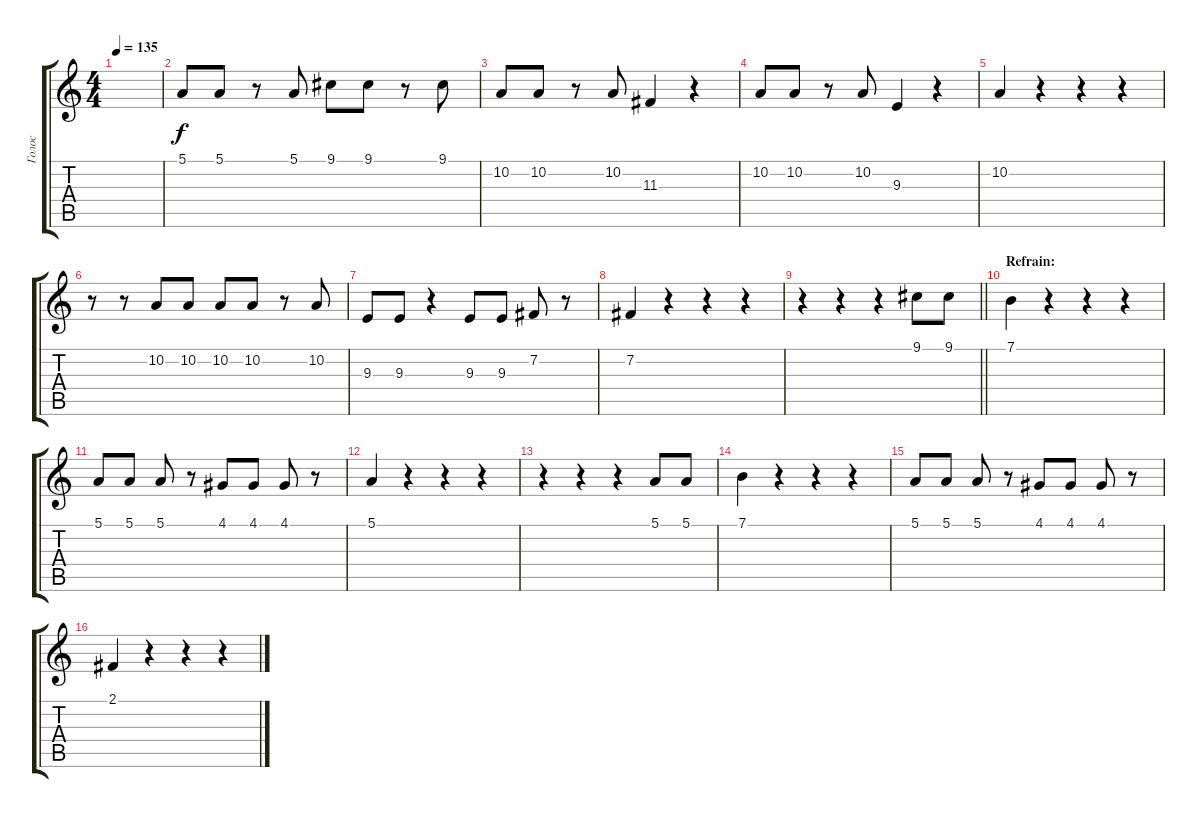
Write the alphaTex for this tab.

\track ("Голос" "Голос") {instrument fx4atmosphere}
\staff {score tabs}
\tuning (E4 B3 G3 D3 A2 E2) {hide}
\ts (4 4)
\tempo 135
\clef g2
\ks c
|
5.1.8 5.1.8 r.8 5.1.8 9.1.8 9.1.8 r.8 9.1.8 |
10.2.8 10.2.8 r.8 10.2.8 11.3.4 r.4 |
10.2.8 10.2.8 r.8 10.2.8 9.3.4 r.4 |
10.2.4 r.4 r.4 r.4 |
r.8 r.8 10.2.8 10.2.8 10.2.8 10.2.8 r.8 10.2.8 |
9.3.8 9.3.8 r.4 9.3.8 9.3.8 7.2.8 r.8 |
7.2.4 r.4 r.4 r.4 |
\barLineRight lightlight
r.4 r.4 r.4 9.1.8 9.1.8 |
\section ("" "Refrain:")
7.1.4 r.4 r.4 r.4 |
5.1.8 5.1.8 5.1.8 r.8 4.1.8 4.1.8 4.1.8 r.8 |
5.1.4 r.4 r.4 r.4 |
r.4 r.4 r.4 5.1.8 5.1.8 |
7.1.4 r.4 r.4 r.4 |
5.1.8 5.1.8 5.1.8 r.8 4.1.8 4.1.8 4.1.8 r.8 |
2.1.4 r.4 r.4 r.4
